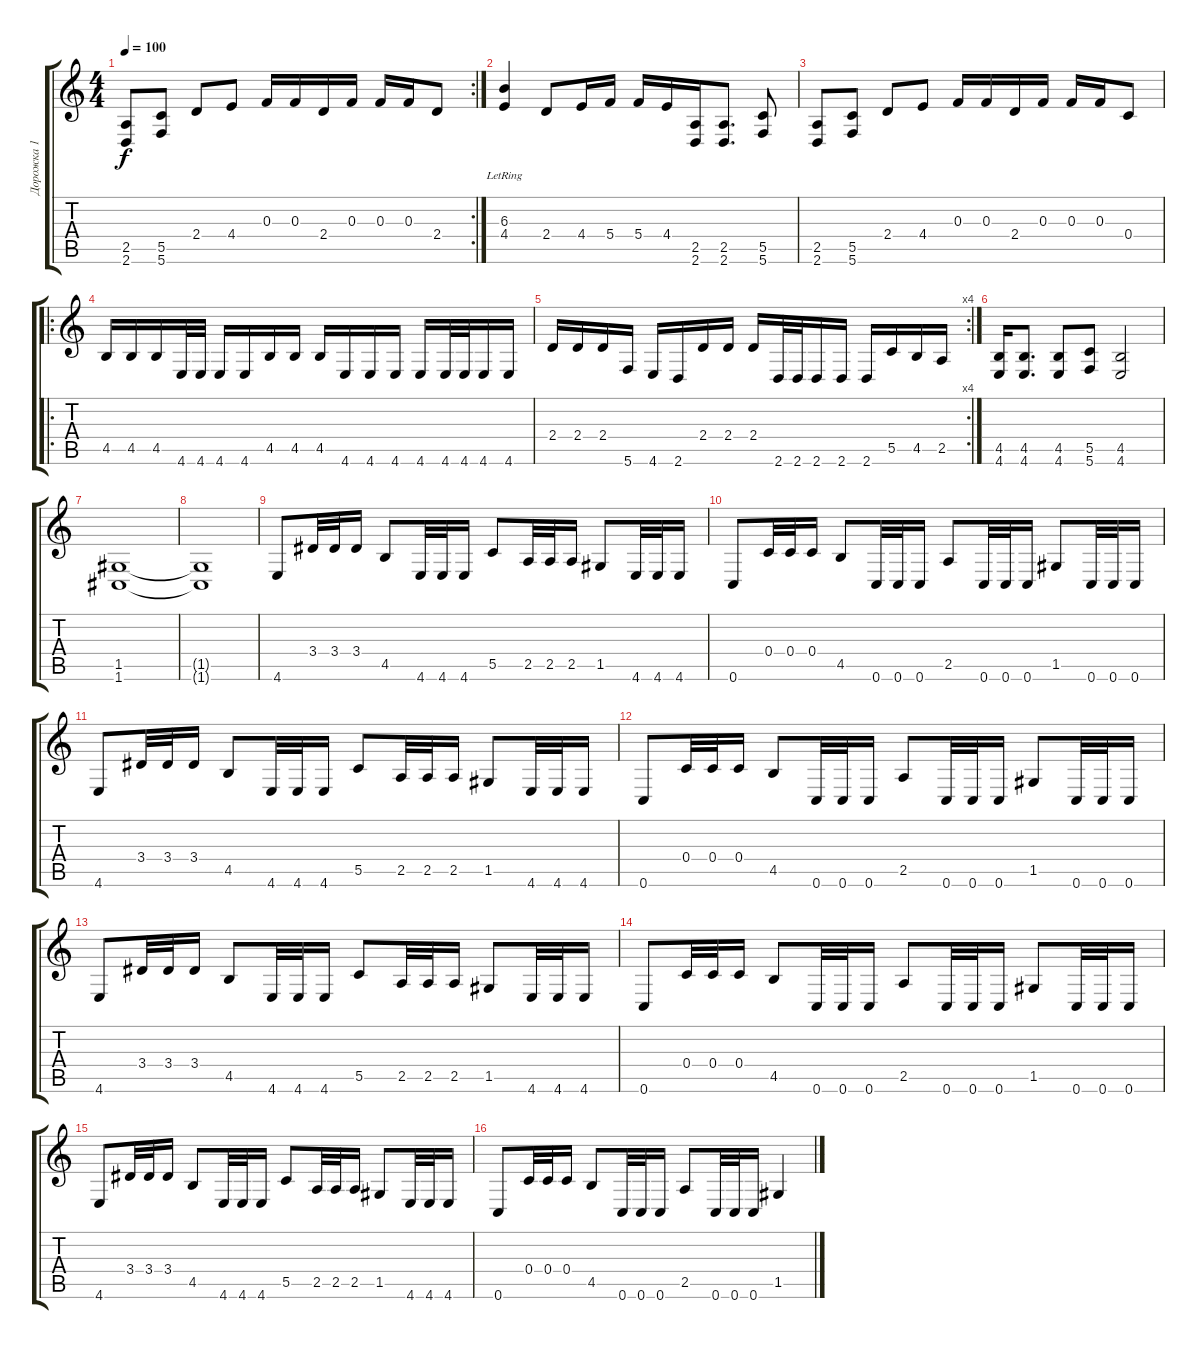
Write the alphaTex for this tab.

\track ("Дорожка 1" "Дорожка 1") {instrument distortionguitar}
\staff {score tabs}
\tuning (D4 A3 F3 C3 G2 C2) {hide}
\rc 2
\ts (4 4)
\tempo 100
\clef g2
\ks c
(2.5 2.6).8{dy f} (5.5 5.6).8 2.4.8 4.4.8 0.3.16 0.3.16 2.4.16 0.3.16 0.3.16 0.3.16 2.4.8 |
(6.3{lr} 4.4).4 2.4.8 4.4.16 5.4.16 5.4.16 4.4.16 (2.5 2.6).16 (2.5 2.6).8{d} (5.5 5.6).8 |
(2.5 2.6).8 (5.5 5.6).8 2.4.8 4.4.8 0.3.16 0.3.16 2.4.16 0.3.16 0.3.16 0.3.16 0.4.8 |
\ro
4.5.16 4.5.16 4.5.16 4.6.32 4.6.32 4.6.16 4.6.16 4.5.16 4.5.16 4.5.16 4.6.16 4.6.16 4.6.16 4.6.16 4.6.32 4.6.32 4.6.16 4.6.16 |
\rc 4
2.4.16 2.4.16 2.4.16 5.6.16 4.6.16 2.6.16 2.4.16 2.4.16 2.4.16 2.6.32 2.6.32 2.6.16 2.6.16 2.6.16 5.5.16 4.5.16 2.5.16 |
(4.5 4.6).16 (4.5 4.6).8{d} (4.5 4.6).8 (5.5 5.6).8 (4.5 4.6).2 |
(1.5 1.6).1 |
(1.5{t} 1.6{t}).1 |
4.6.8 3.4.32 3.4.32 3.4.16 4.5.8 4.6.32 4.6.32 4.6.16 5.5.8 2.5.32 2.5.32 2.5.16 1.5.8 4.6.32 4.6.32 4.6.16 |
0.6.8 0.4.32 0.4.32 0.4.16 4.5.8 0.6.32 0.6.32 0.6.16 2.5.8 0.6.32 0.6.32 0.6.16 1.5.8 0.6.32 0.6.32 0.6.16 |
4.6.8 3.4.32 3.4.32 3.4.16 4.5.8 4.6.32 4.6.32 4.6.16 5.5.8 2.5.32 2.5.32 2.5.16 1.5.8 4.6.32 4.6.32 4.6.16 |
0.6.8 0.4.32 0.4.32 0.4.16 4.5.8 0.6.32 0.6.32 0.6.16 2.5.8 0.6.32 0.6.32 0.6.16 1.5.8 0.6.32 0.6.32 0.6.16 |
4.6.8 3.4.32 3.4.32 3.4.16 4.5.8 4.6.32 4.6.32 4.6.16 5.5.8 2.5.32 2.5.32 2.5.16 1.5.8 4.6.32 4.6.32 4.6.16 |
0.6.8 0.4.32 0.4.32 0.4.16 4.5.8 0.6.32 0.6.32 0.6.16 2.5.8 0.6.32 0.6.32 0.6.16 1.5.8 0.6.32 0.6.32 0.6.16 |
4.6.8 3.4.32 3.4.32 3.4.16 4.5.8 4.6.32 4.6.32 4.6.16 5.5.8 2.5.32 2.5.32 2.5.16 1.5.8 4.6.32 4.6.32 4.6.16 |
0.6.8 0.4.32 0.4.32 0.4.16 4.5.8 0.6.32 0.6.32 0.6.16 2.5.8 0.6.32 0.6.32 0.6.16 1.5.4
